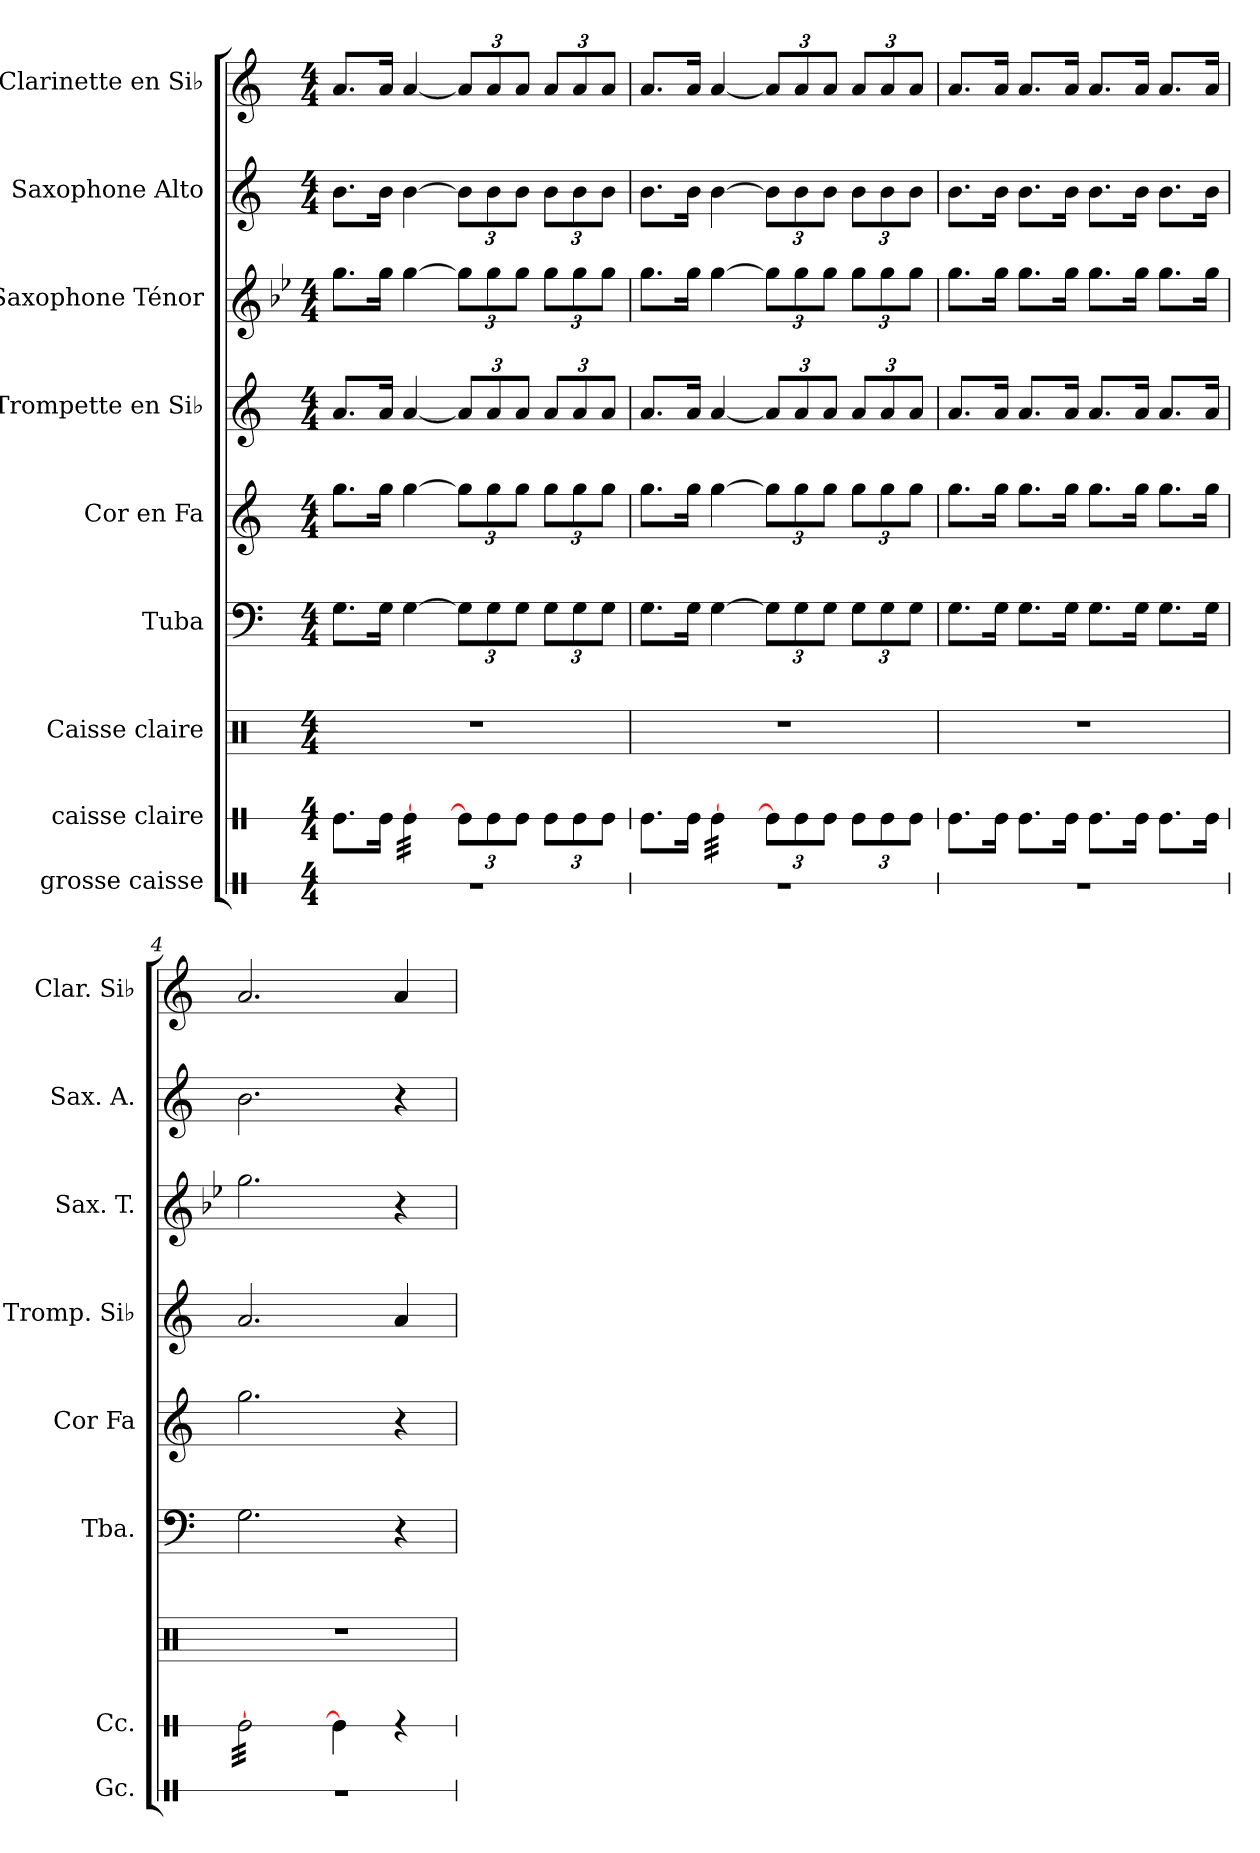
**kern	**kern	**kern	**kern	**kern	**kern	**kern	**kern	**kern
*part9	*part8	*part7	*part6	*part5	*part4	*part3	*part2	*part1
*staff9	*staff8	*staff7	*staff6	*staff5	*staff4	*staff3	*staff2	*staff1
*I"grosse caisse	*I"caisse claire	*I"Caisse claire	*I"Tuba	*I"Cor en Fa	*I"Trompette en Si♭	*I"Saxophone Ténor	*I"Saxophone Alto	*I"Clarinette en Si♭
*I'Gc.	*I'Cc.	*	*I'Tba.	*I'Cor Fa	*I'Tromp. Si♭	*I'Sax. T.	*I'Sax. A.	*I'Clar. Si♭
*stria1	*stria1	*	*	*	*	*	*	*
*clefX	*clefX	*clefX	*clefF4	*clefG2	*clefG2	*clefG2	*clefG2	*clefG2
*	*	*	*	*ITrd4c7	*ITrd1c2	*ITrd8c14	*ITrd5c9	*ITrd1c2
*k[]	*k[]	*k[]	*k[]	*k[b-]	*k[b-e-]	*k[b-e-]	*k[b-e-a-]	*k[b-e-]
*M4/4	*M4/4	*M4/4	*M4/4	*M4/4	*M4/4	*M4/4	*M4/4	*M4/4
=1	=1	=1	=1	=1	=1	=1	=1	=1
1r	8.Re\L	1r	8.G\L	8.cc\L	8.g/L	8.g\L	8.d\L	8.g/L
.	16Re\Jk	.	16G\Jk	16cc\Jk	16g/Jk	16g\Jk	16d\Jk	16g/Jk
*	*tremolo	*	*	*	*	*	*	*
.	[32Re\LLL	.	[4G\	[4cc\	[4g/	[4g\	[4d\	[4g/
.	32Re\	.	.	.	.	.	.	.
.	32Re\	.	.	.	.	.	.	.
.	32Re\	.	.	.	.	.	.	.
.	32Re\	.	.	.	.	.	.	.
.	32Re\	.	.	.	.	.	.	.
.	32Re\	.	.	.	.	.	.	.
.	32Re\JJJ	.	.	.	.	.	.	.
*	*Xtremolo	*	*	*	*	*	*	*
*	*Xbrackettup	*	*Xbrackettup	*Xbrackettup	*Xbrackettup	*Xbrackettup	*Xbrackettup	*Xbrackettup
.	12Re\L]	.	12G\L]	12cc\L]	12g/L]	12g\L]	12d\L]	12g/L]
.	12Re\	.	12G\	12cc\	12g/	12g\	12d\	12g/
.	12Re\J	.	12G\J	12cc\J	12g/J	12g\J	12d\J	12g/J
.	12Re\L	.	12G\L	12cc\L	12g/L	12g\L	12d\L	12g/L
.	12Re\	.	12G\	12cc\	12g/	12g\	12d\	12g/
.	12Re\J	.	12G\J	12cc\J	12g/J	12g\J	12d\J	12g/J
=2	=2	=2	=2	=2	=2	=2	=2	=2
1r	8.Re\L	1r	8.G\L	8.cc\L	8.g/L	8.g\L	8.d\L	8.g/L
.	16Re\Jk	.	16G\Jk	16cc\Jk	16g/Jk	16g\Jk	16d\Jk	16g/Jk
*	*tremolo	*	*	*	*	*	*	*
.	[32Re\LLL	.	[4G\	[4cc\	[4g/	[4g\	[4d\	[4g/
.	32Re\	.	.	.	.	.	.	.
.	32Re\	.	.	.	.	.	.	.
.	32Re\	.	.	.	.	.	.	.
.	32Re\	.	.	.	.	.	.	.
.	32Re\	.	.	.	.	.	.	.
.	32Re\	.	.	.	.	.	.	.
.	32Re\JJJ	.	.	.	.	.	.	.
*	*Xtremolo	*	*	*	*	*	*	*
.	12Re\L]	.	12G\L]	12cc\L]	12g/L]	12g\L]	12d\L]	12g/L]
.	12Re\	.	12G\	12cc\	12g/	12g\	12d\	12g/
.	12Re\J	.	12G\J	12cc\J	12g/J	12g\J	12d\J	12g/J
.	12Re\L	.	12G\L	12cc\L	12g/L	12g\L	12d\L	12g/L
.	12Re\	.	12G\	12cc\	12g/	12g\	12d\	12g/
.	12Re\J	.	12G\J	12cc\J	12g/J	12g\J	12d\J	12g/J
=3	=3	=3	=3	=3	=3	=3	=3	=3
1r	8.Re\L	1r	8.G\L	8.cc\L	8.g/L	8.g\L	8.d\L	8.g/L
.	16Re\Jk	.	16G\Jk	16cc\Jk	16g/Jk	16g\Jk	16d\Jk	16g/Jk
.	8.Re\L	.	8.G\L	8.cc\L	8.g/L	8.g\L	8.d\L	8.g/L
.	16Re\Jk	.	16G\Jk	16cc\Jk	16g/Jk	16g\Jk	16d\Jk	16g/Jk
.	8.Re\L	.	8.G\L	8.cc\L	8.g/L	8.g\L	8.d\L	8.g/L
.	16Re\Jk	.	16G\Jk	16cc\Jk	16g/Jk	16g\Jk	16d\Jk	16g/Jk
.	8.Re\L	.	8.G\L	8.cc\L	8.g/L	8.g\L	8.d\L	8.g/L
.	16Re\Jk	.	16G\Jk	16cc\Jk	16g/Jk	16g\Jk	16d\Jk	16g/Jk
=4	=4	=4	=4	=4	=4	=4	=4	=4
*	*tremolo	*	*	*	*	*	*	*
1r	[32Re\LLL	1r	2.G\	2.cc\	2.g/	2.g\	2.d\	2.g/
.	32Re\	.	.	.	.	.	.	.
.	32Re\	.	.	.	.	.	.	.
.	32Re\	.	.	.	.	.	.	.
.	32Re\	.	.	.	.	.	.	.
.	32Re\	.	.	.	.	.	.	.
.	32Re\	.	.	.	.	.	.	.
.	32Re\	.	.	.	.	.	.	.
.	32Re\	.	.	.	.	.	.	.
.	32Re\	.	.	.	.	.	.	.
.	32Re\	.	.	.	.	.	.	.
.	32Re\	.	.	.	.	.	.	.
.	32Re\	.	.	.	.	.	.	.
.	32Re\	.	.	.	.	.	.	.
.	32Re\	.	.	.	.	.	.	.
.	32Re\JJJ	.	.	.	.	.	.	.
*	*Xtremolo	*	*	*	*	*	*	*
.	4Re\]	.	.	.	.	.	.	.
.	4r	.	4r	4r	4g/	4r	4r	4g/
=	=	=	=	=	=	=	=	=
*-	*-	*-	*-	*-	*-	*-	*-	*-
